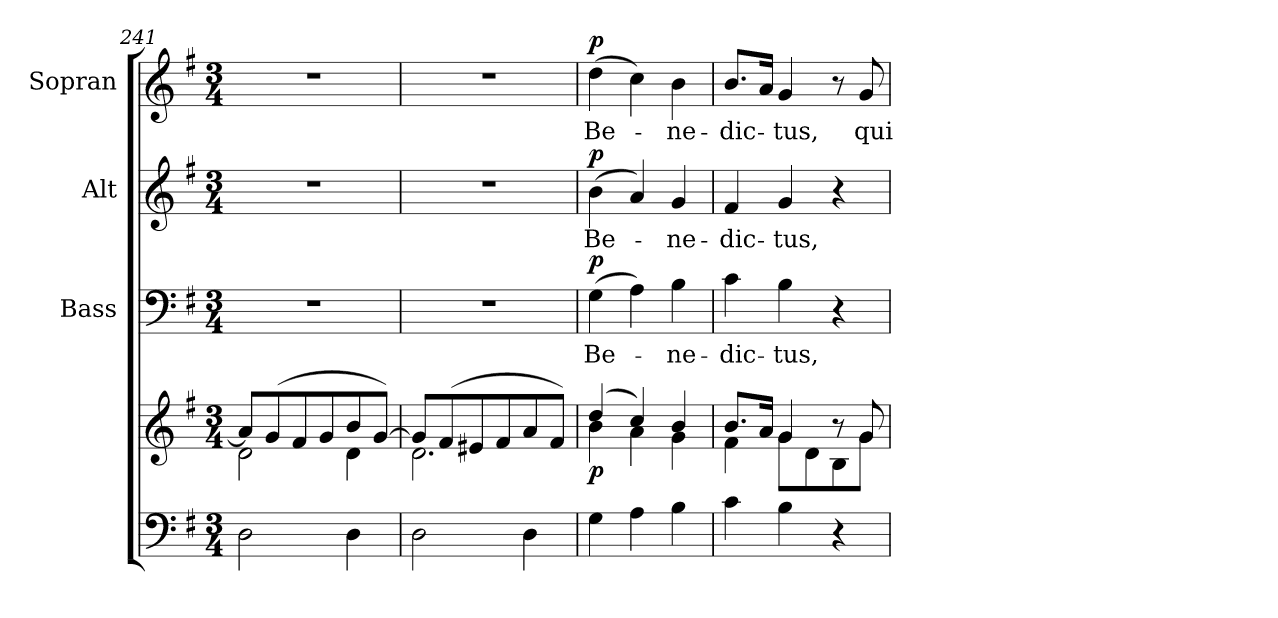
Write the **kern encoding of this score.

**kern	**kern	**dynam	**kern	**text	**dynam	**kern	**text	**dynam	**kern	**text	**dynam
*part4	*part4	*part4	*part3	*part3	*part3	*part2	*part2	*part2	*part1	*part1	*part1
*staff5	*staff4	*staff4/5	*staff3	*staff3	*staff3	*staff2	*staff2	*staff2	*staff1	*staff1	*staff1
*	*	*	*I"Bass	*	*	*I"Alt	*	*	*I"Sopran	*	*
*	*	*	*I'B.	*	*	*I'A.	*	*	*I'S.	*	*
*clefF4	*clefG2	*	*clefF4	*	*	*clefG2	*	*	*clefG2	*	*
*k[f#]	*k[f#]	*	*k[f#]	*	*	*k[f#]	*	*	*k[f#]	*	*
*G:	*G:	*	*G:	*	*	*G:	*	*	*G:	*	*
*M3/4	*M3/4	*	*M3/4	*	*	*M3/4	*	*	*M3/4	*	*
=241	=241	=241	=241	=241	=241	=241	=241	=241	=241	=241	=241
*	*^	*	*	*	*	*	*	*	*	*	*
2D\	8a/L]	2d\	.	2.r	.	.	2.r	.	.	2.r	.	.
.	(>8g/	.	.	.	.	.	.	.	.	.	.	.
.	8f#/	.	.	.	.	.	.	.	.	.	.	.
.	8g/	.	.	.	.	.	.	.	.	.	.	.
4D\	8b/	4d\	.	.	.	.	.	.	.	.	.	.
.	[>8g/J)	.	.	.	.	.	.	.	.	.	.	.
=242	=242	=242	=242	=242	=242	=242	=242	=242	=242	=242	=242	=242
2D\	8g/L]	2.d\	.	2.r	.	.	2.r	.	.	2.r	.	.
.	(>8f#/	.	.	.	.	.	.	.	.	.	.	.
.	8e#X/	.	.	.	.	.	.	.	.	.	.	.
.	8f#/	.	.	.	.	.	.	.	.	.	.	.
4D\	8a/	.	.	.	.	.	.	.	.	.	.	.
.	8f#/J)	.	.	.	.	.	.	.	.	.	.	.
!!LO:LB:g=z
=243	=243	=243	=243	=243	=243	=243	=243	=243	=243	=243	=243	=243
!	!	!	!LO:DY:b	!	!LO:LY:b	!LO:DY:a	!	!LO:LY:b	!LO:DY:a	!	!LO:LY:b	!LO:DY:a
4G\	(4dd/	4b\	p	(>4G\	Be-	p	(>4b\	Be-	p	(>4dd\	Be-	p
4A\	4cc/)	4a\	.	4A\)	.	.	4a/)	.	.	4cc\)	.	.
!	!	!	!	!	!LO:LY:b	!	!	!LO:LY:b	!	!	!LO:LY:b	!
4B\	4b/	4g\	.	4B\	-ne-	.	4g/	-ne-	.	4b\	-ne-	.
=244	=244	=244	=244	=244	=244	=244	=244	=244	=244	=244	=244	=244
!	!	!	!	!	!LO:LY:b	!	!	!LO:LY:b	!	!	!LO:LY:b	!
4c\	8.b/L	4f#\	.	4c\	-dic-	.	4f#/	-dic-	.	8.b/L	-dic-	.
.	16a/Jk	.	.	.	.	.	.	.	.	16a/Jk	.	.
!	!	!	!	!	!LO:LY:b	!	!	!LO:LY:b	!	!	!LO:LY:b	!
4B\	4g/	8g\L	.	4B\	-tus,	.	4g/	-tus,	.	4g/	-tus,	.
.	.	8d\	.	.	.	.	.	.	.	.	.	.
4r	8ra	8B\	.	4r	.	.	4r	.	.	8r	.	.
!	!	!	!	!	!	!	!	!	!	!	!LO:LY:b	!
.	8g/	8g\J	.	.	.	.	.	.	.	8g/	qui	.
*	*v	*v	*	*	*	*	*	*	*	*	*	*
=	=	=	=	=	=	=	=	=	=	=	=
*-	*-	*-	*-	*-	*-	*-	*-	*-	*-	*-	*-
